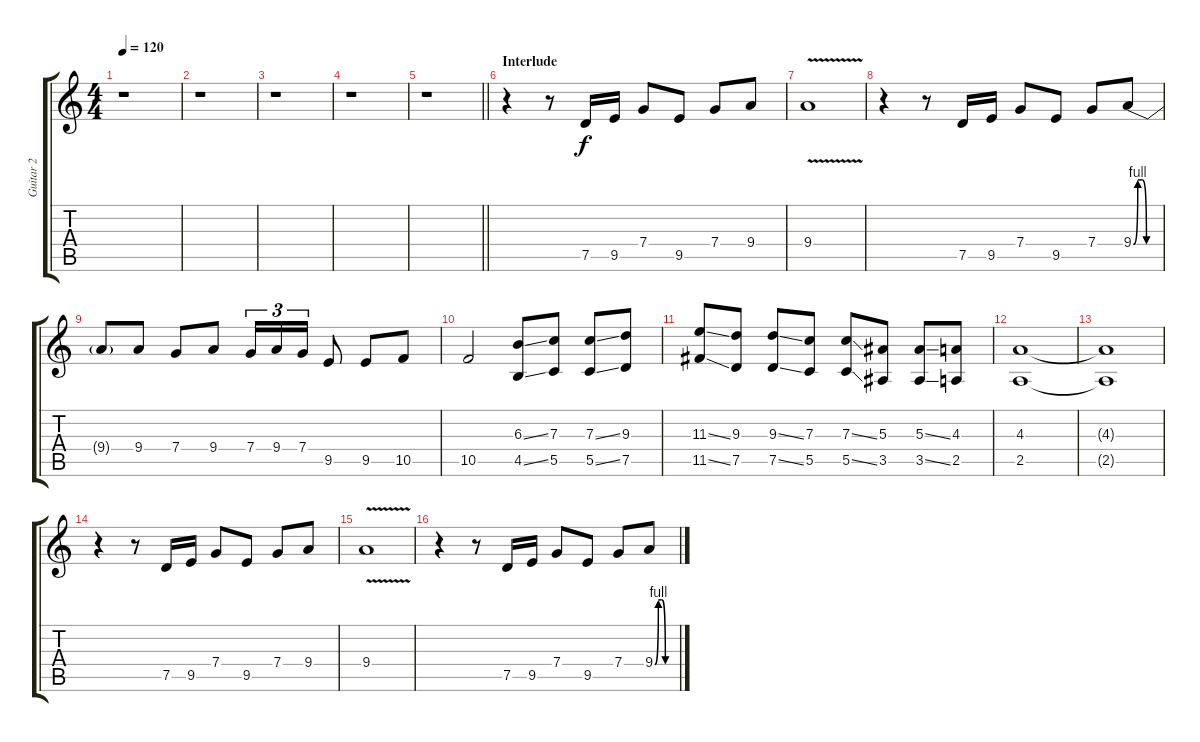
\track ("Guitar 2" "Guitar 2") {instrument distortionguitar}
\staff {score tabs}
\tuning (D4 A3 F3 C3 G2 D2) {hide}
\ts (4 4)
\tempo 120
\clef g2
\ks c
r.1{dy f} |
r.1 |
r.1 |
r.1 |
\barLineRight lightlight
r.1 |
\section ("" "Interlude")
r.4 r.8 7.5.16 9.5.16 7.4.8 9.5.8 7.4.8 9.4.8 |
9.4{v}.1 |
r.4 r.8 7.5.16 9.5.16 7.4.8 9.5.8 7.4.8 9.4{be (custom 0 0 10 4 20 4 30 0 60 0)}.8 |
9.4{t}.8 9.4.8 7.4.8 9.4.8 7.4.16{tu (3 2)} 9.4.16{tu (3 2)} 7.4.16{tu (3 2)} 9.5.8 9.5.8 10.5.8 |
10.5.2 (6.3{ss} 4.5{ss}).8 (7.3 5.5).8 (7.3{ss} 5.5{ss}).8 (9.3 7.5).8 |
(11.3{ss} 11.5{ss}).8 (9.3 7.5).8 (9.3{ss} 7.5{ss}).8 (7.3 5.5).8 (7.3{ss} 5.5{ss}).8 (5.3 3.5).8 (5.3{ss} 3.5{ss}).8 (4.3 2.5).8 |
(4.3 2.5).1 |
(4.3{t} 2.5{t}).1 |
r.4 r.8 7.5.16 9.5.16 7.4.8 9.5.8 7.4.8 9.4.8 |
9.4{v}.1 |
r.4 r.8 7.5.16 9.5.16 7.4.8 9.5.8 7.4.8 9.4{be (custom 0 0 10 4 20 4 30 0 60 0)}.8
